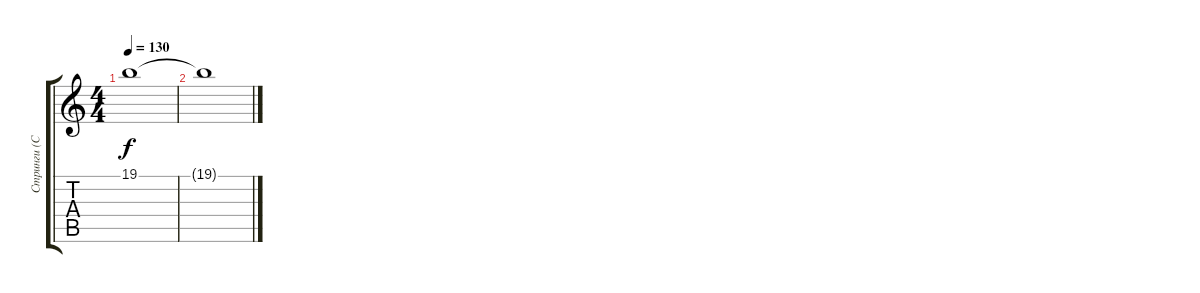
\track ("Стринги (Сиквенсор)" "Стринги (С") {instrument stringensemble1}
\staff {score tabs}
\tuning (E4 B3 G3 D3 A2 E2) {hide}
\ts (4 4)
\tempo 130
\clef g2
\ks c
19.1.1{dy f} |
19.1{t}.1
